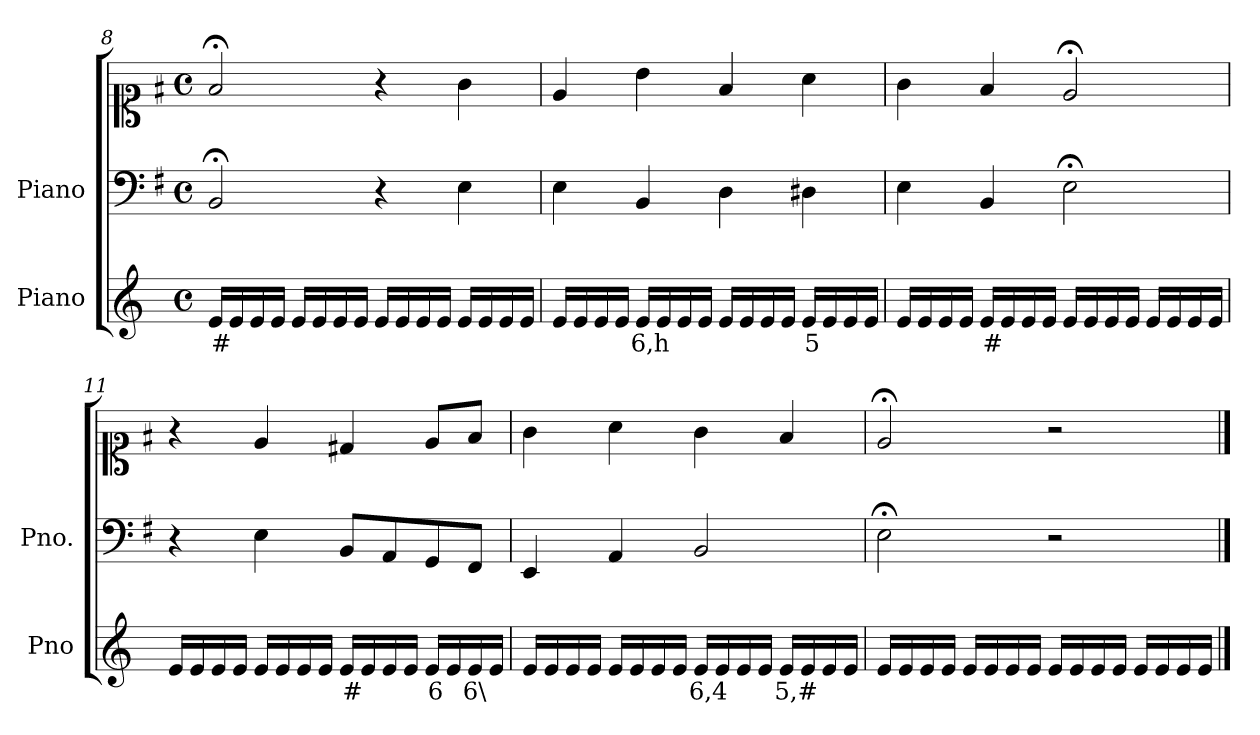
**kern	**text	**kern	**kern
*part2	*part2	*part1	*part1
*staff3	*staff3	*staff2	*staff1
*I"Piano	*	*I"Piano	*
*I'Pno	*	*I'Pno.	*
*clefG2	*	*clefF4	*clefC1
*k[]	*	*k[f#]	*k[f#]
*M4/4	*	*M4/4	*M4/4
*met(c)	*	*met(c)	*met(c)
=8	=8	=8	=8
!	!LO:LY:b	!	!
16e/LL	#	2BB;</	2f#;</
16e/	.	.	.
16e/	.	.	.
16e/JJ	.	.	.
16e/LL	.	.	.
16e/	.	.	.
16e/	.	.	.
16e/JJ	.	.	.
16e/LL	.	4r	4r
16e/	.	.	.
16e/	.	.	.
16e/JJ	.	.	.
16e/LL	.	4E\	4g\
16e/	.	.	.
16e/	.	.	.
16e/JJ	.	.	.
=9	=9	=9	=9
16e/LL	.	4E\	4e/
16e/	.	.	.
16e/	.	.	.
16e/JJ	.	.	.
!	!LO:LY:b	!	!
16e/LL	6,h	4BB/	4b\
16e/	.	.	.
16e/	.	.	.
16e/JJ	.	.	.
16e/LL	.	4D\	4f#/
16e/	.	.	.
16e/	.	.	.
16e/JJ	.	.	.
!	!LO:LY:b	!	!
16e/LL	5	4D#X\	4a\
16e/	.	.	.
16e/	.	.	.
16e/JJ	.	.	.
=10	=10	=10	=10
16e/LL	.	4E\	4g\
16e/	.	.	.
16e/	.	.	.
16e/JJ	.	.	.
!	!LO:LY:b	!	!
16e/LL	#	4BB/	4f#/
16e/	.	.	.
16e/	.	.	.
16e/JJ	.	.	.
16e/LL	.	2E;<\	2e;</
16e/	.	.	.
16e/	.	.	.
16e/JJ	.	.	.
16e/LL	.	.	.
16e/	.	.	.
16e/	.	.	.
16e/JJ	.	.	.
=11	=11	=11	=11
16e/LL	.	4r	4r
16e/	.	.	.
16e/	.	.	.
16e/JJ	.	.	.
16e/LL	.	4E\	4e/
16e/	.	.	.
16e/	.	.	.
16e/JJ	.	.	.
!	!LO:LY:b	!	!
16e/LL	#	8BB/L	4d#X/
16e/	.	.	.
!	!LO:LY:b	!	!
16e/	_	8AA/	.
16e/JJ	.	.	.
!	!LO:LY:b	!	!
16e/LL	6	8GG/	8e/L
16e/	.	.	.
!	!LO:LY:b	!	!
16e/	6\	8FF#/J	8f#/J
16e/JJ	.	.	.
=12	=12	=12	=12
16e/LL	.	4EE/	4g\
16e/	.	.	.
16e/	.	.	.
16e/JJ	.	.	.
16e/LL	.	4AA/	4a\
16e/	.	.	.
16e/	.	.	.
16e/JJ	.	.	.
!	!LO:LY:b	!	!
16e/LL	6,4	2BB/	4g\
16e/	.	.	.
16e/	.	.	.
16e/JJ	.	.	.
!	!LO:LY:b	!	!
16e/LL	5,#	.	4f#/
16e/	.	.	.
16e/	.	.	.
16e/JJ	.	.	.
=13	=13	=13	=13
16e/LL	.	2E;<\	2e;</
16e/	.	.	.
16e/	.	.	.
16e/JJ	.	.	.
16e/LL	.	.	.
16e/	.	.	.
16e/	.	.	.
16e/JJ	.	.	.
16e/LL	.	2r	2r
16e/	.	.	.
16e/	.	.	.
16e/JJ	.	.	.
16e/LL	.	.	.
16e/	.	.	.
16e/	.	.	.
16e/JJ	.	.	.
==	==	==	==
*-	*-	*-	*-
